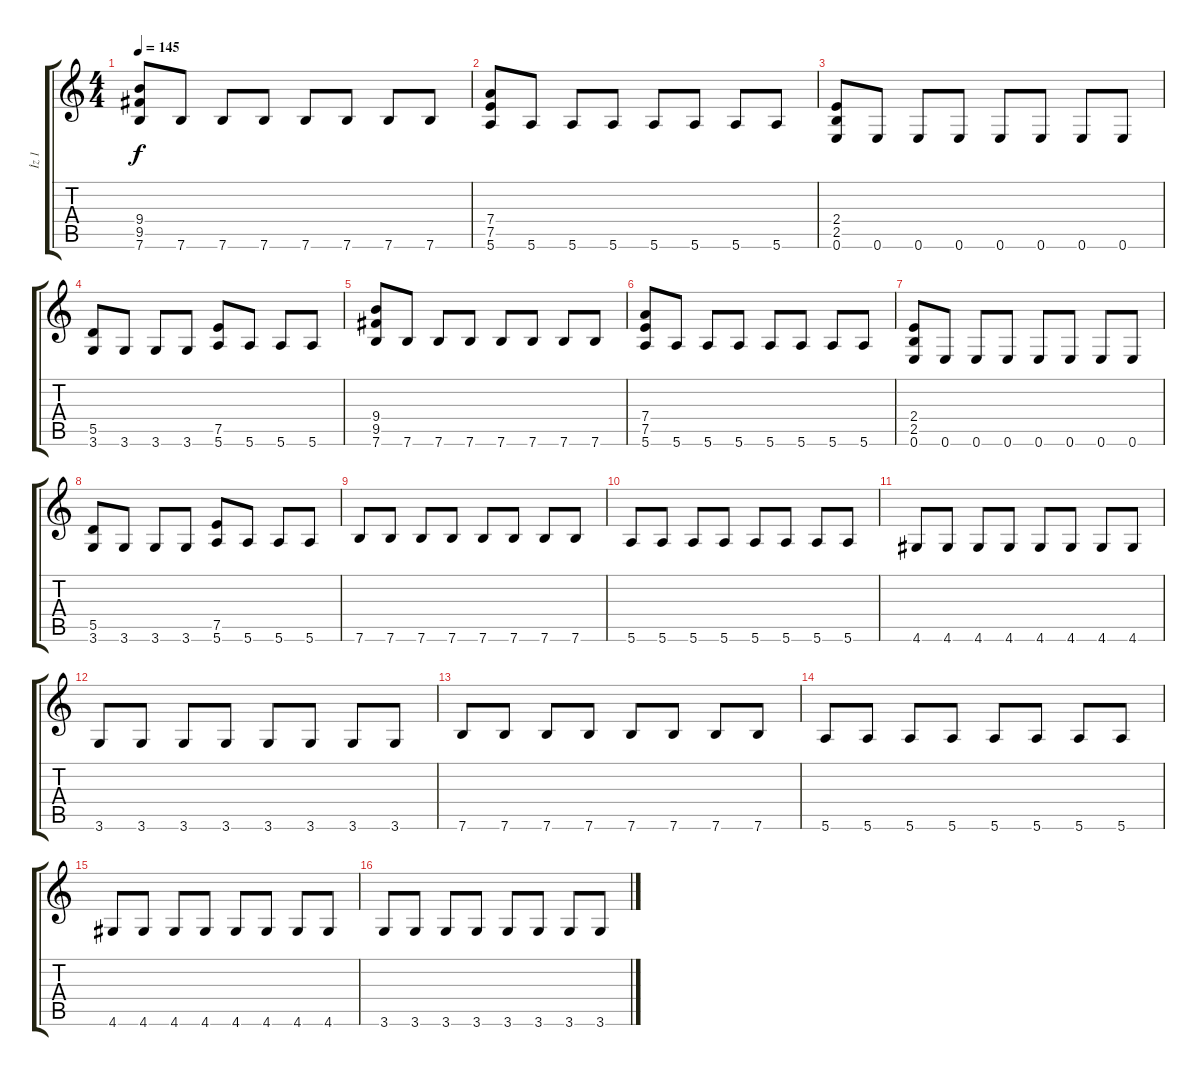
\track ("İz 1" "İz 1") {instrument distortionguitar}
\staff {score tabs}
\tuning (E4 B3 G3 D3 A2 E2) {hide}
\ts (4 4)
\tempo 145
\clef g2
\ks c
(9.4 9.5 7.6).8{dy f} 7.6.8 7.6.8 7.6.8 7.6.8 7.6.8 7.6.8 7.6.8 |
(7.4 7.5 5.6).8 5.6.8 5.6.8 5.6.8 5.6.8 5.6.8 5.6.8 5.6.8 |
(2.4 2.5 0.6).8 0.6.8 0.6.8 0.6.8 0.6.8 0.6.8 0.6.8 0.6.8 |
(5.5 3.6).8 3.6.8 3.6.8 3.6.8 (7.5 5.6).8 5.6.8 5.6.8 5.6.8 |
(9.4 9.5 7.6).8 7.6.8 7.6.8 7.6.8 7.6.8 7.6.8 7.6.8 7.6.8 |
(7.4 7.5 5.6).8 5.6.8 5.6.8 5.6.8 5.6.8 5.6.8 5.6.8 5.6.8 |
(2.4 2.5 0.6).8 0.6.8 0.6.8 0.6.8 0.6.8 0.6.8 0.6.8 0.6.8 |
(5.5 3.6).8 3.6.8 3.6.8 3.6.8 (7.5 5.6).8 5.6.8 5.6.8 5.6.8 |
7.6.8 7.6.8 7.6.8 7.6.8 7.6.8 7.6.8 7.6.8 7.6.8 |
5.6.8 5.6.8 5.6.8 5.6.8 5.6.8 5.6.8 5.6.8 5.6.8 |
4.6.8 4.6.8 4.6.8 4.6.8 4.6.8 4.6.8 4.6.8 4.6.8 |
3.6.8 3.6.8 3.6.8 3.6.8 3.6.8 3.6.8 3.6.8 3.6.8 |
7.6.8 7.6.8 7.6.8 7.6.8 7.6.8 7.6.8 7.6.8 7.6.8 |
5.6.8 5.6.8 5.6.8 5.6.8 5.6.8 5.6.8 5.6.8 5.6.8 |
4.6.8 4.6.8 4.6.8 4.6.8 4.6.8 4.6.8 4.6.8 4.6.8 |
3.6.8 3.6.8 3.6.8 3.6.8 3.6.8 3.6.8 3.6.8 3.6.8
